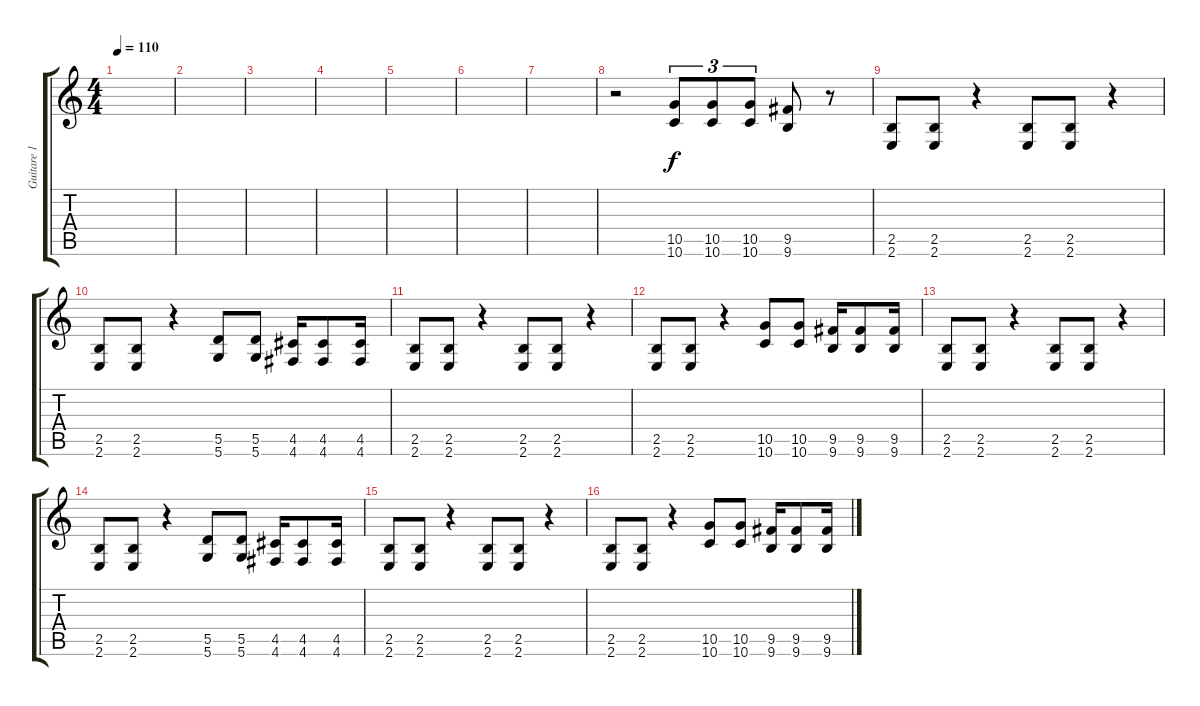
\track ("Guitare 1" "Guitare 1") {instrument distortionguitar}
\staff {score tabs}
\tuning (E4 B3 G3 D3 A2 D2) {hide}
\ts (4 4)
\tempo 110
\clef g2
\ks c
|
|
|
|
|
|
|
r.2 (10.5 10.6).8{tu (3 2)} (10.5 10.6).8{tu (3 2)} (10.5 10.6).8{tu (3 2)} (9.5 9.6).8 r.8 |
(2.5 2.6).8 (2.5 2.6).8 r.4 (2.5 2.6).8 (2.5 2.6).8 r.4 |
(2.5 2.6).8 (2.5 2.6).8 r.4 (5.5 5.6).8 (5.5 5.6).8 (4.5 4.6).16 (4.5 4.6).8 (4.5 4.6).16 |
(2.5 2.6).8 (2.5 2.6).8 r.4 (2.5 2.6).8 (2.5 2.6).8 r.4 |
(2.5 2.6).8 (2.5 2.6).8 r.4 (10.5 10.6).8 (10.5 10.6).8 (9.5 9.6).16 (9.5 9.6).8 (9.5 9.6).16 |
(2.5 2.6).8 (2.5 2.6).8 r.4 (2.5 2.6).8 (2.5 2.6).8 r.4 |
(2.5 2.6).8 (2.5 2.6).8 r.4 (5.5 5.6).8 (5.5 5.6).8 (4.5 4.6).16 (4.5 4.6).8 (4.5 4.6).16 |
(2.5 2.6).8 (2.5 2.6).8 r.4 (2.5 2.6).8 (2.5 2.6).8 r.4 |
(2.5 2.6).8 (2.5 2.6).8 r.4 (10.5 10.6).8 (10.5 10.6).8 (9.5 9.6).16 (9.5 9.6).8 (9.5 9.6).16
